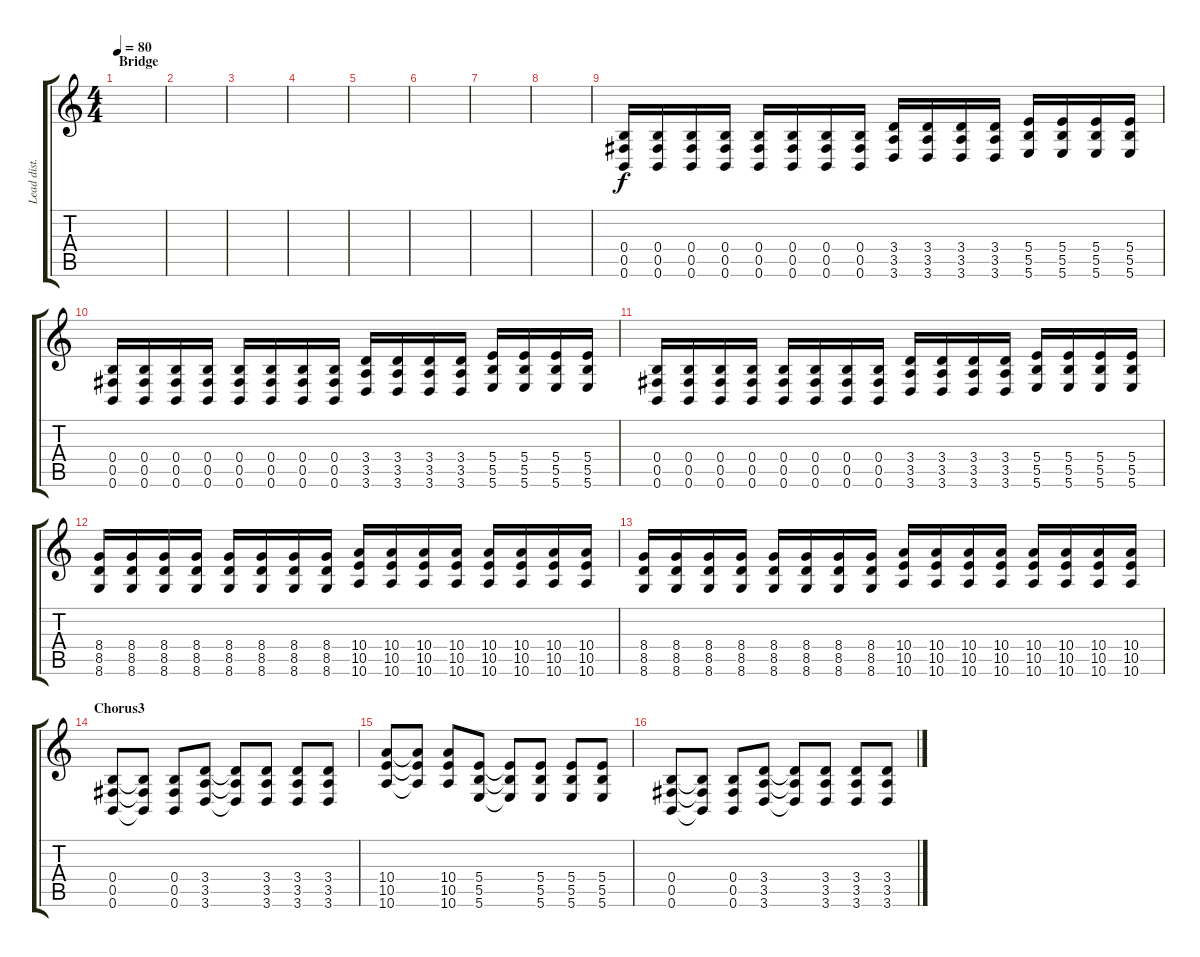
\track ("Lead dist." "Lead dist.") {instrument distortionguitar}
\staff {score tabs}
\tuning (Db4 Ab3 E3 B2 Gb2 B1) {hide}
\ts (4 4)
\section ("" "Bridge")
\tempo 80
\clef g2
\ks c
|
|
|
|
|
|
|
|
(0.4 0.5 0.6).16 (0.4 0.5 0.6).16 (0.4 0.5 0.6).16 (0.4 0.5 0.6).16 (0.4 0.5 0.6).16 (0.4 0.5 0.6).16 (0.4 0.5 0.6).16 (0.4 0.5 0.6).16 (3.4 3.5 3.6).16 (3.4 3.5 3.6).16 (3.4 3.5 3.6).16 (3.4 3.5 3.6).16 (5.4 5.5 5.6).16 (5.4 5.5 5.6).16 (5.4 5.5 5.6).16 (5.4 5.5 5.6).16 |
(0.4 0.5 0.6).16 (0.4 0.5 0.6).16 (0.4 0.5 0.6).16 (0.4 0.5 0.6).16 (0.4 0.5 0.6).16 (0.4 0.5 0.6).16 (0.4 0.5 0.6).16 (0.4 0.5 0.6).16 (3.4 3.5 3.6).16 (3.4 3.5 3.6).16 (3.4 3.5 3.6).16 (3.4 3.5 3.6).16 (5.4 5.5 5.6).16 (5.4 5.5 5.6).16 (5.4 5.5 5.6).16 (5.4 5.5 5.6).16 |
(0.4 0.5 0.6).16 (0.4 0.5 0.6).16 (0.4 0.5 0.6).16 (0.4 0.5 0.6).16 (0.4 0.5 0.6).16 (0.4 0.5 0.6).16 (0.4 0.5 0.6).16 (0.4 0.5 0.6).16 (3.4 3.5 3.6).16 (3.4 3.5 3.6).16 (3.4 3.5 3.6).16 (3.4 3.5 3.6).16 (5.4 5.5 5.6).16 (5.4 5.5 5.6).16 (5.4 5.5 5.6).16 (5.4 5.5 5.6).16 |
(8.4 8.5 8.6).16 (8.4 8.5 8.6).16 (8.4 8.5 8.6).16 (8.4 8.5 8.6).16 (8.4 8.5 8.6).16 (8.4 8.5 8.6).16 (8.4 8.5 8.6).16 (8.4 8.5 8.6).16 (10.4 10.5 10.6).16 (10.4 10.5 10.6).16 (10.4 10.5 10.6).16 (10.4 10.5 10.6).16 (10.4 10.5 10.6).16 (10.4 10.5 10.6).16 (10.4 10.5 10.6).16 (10.4 10.5 10.6).16 |
(8.4 8.5 8.6).16 (8.4 8.5 8.6).16 (8.4 8.5 8.6).16 (8.4 8.5 8.6).16 (8.4 8.5 8.6).16 (8.4 8.5 8.6).16 (8.4 8.5 8.6).16 (8.4 8.5 8.6).16 (10.4 10.5 10.6).16 (10.4 10.5 10.6).16 (10.4 10.5 10.6).16 (10.4 10.5 10.6).16 (10.4 10.5 10.6).16 (10.4 10.5 10.6).16 (10.4 10.5 10.6).16 (10.4 10.5 10.6).16 |
\section ("" "Chorus3")
(0.4 0.5 0.6).8 (0.4{t} 0.5{t} 0.6{t}).8 (0.4 0.5 0.6).8 (3.4 3.5 3.6).8 (3.4{t} 3.5{t} 3.6{t}).8 (3.4 3.5 3.6).8 (3.4 3.5 3.6).8 (3.4 3.5 3.6).8 |
(10.4 10.5 10.6).8 (10.4{t} 10.5{t} 10.6{t}).8 (10.4 10.5 10.6).8 (5.4 5.5 5.6).8 (5.4{t} 5.5{t} 5.6{t}).8 (5.4 5.5 5.6).8 (5.4 5.5 5.6).8 (5.4 5.5 5.6).8 |
(0.4 0.5 0.6).8 (0.4{t} 0.5{t} 0.6{t}).8 (0.4 0.5 0.6).8 (3.4 3.5 3.6).8 (3.4{t} 3.5{t} 3.6{t}).8 (3.4 3.5 3.6).8 (3.4 3.5 3.6).8 (3.4 3.5 3.6).8
